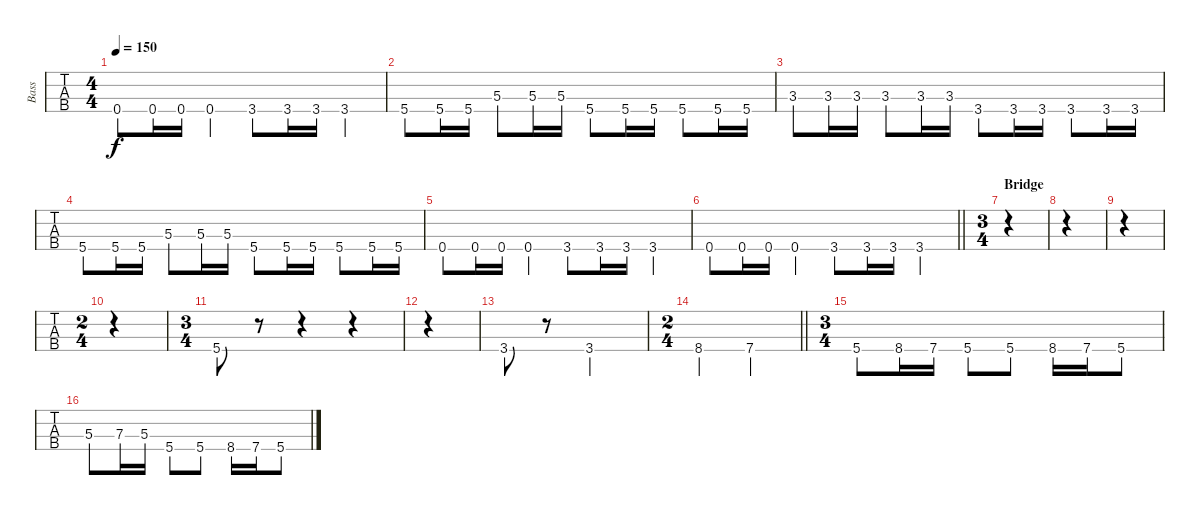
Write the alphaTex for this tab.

\track ("Bass" "Bass") {instrument synthbass2}
\staff {tabs}
\tuning (F2 C2 G1 D1) {hide}
\ts (4 4)
\tempo 150
\clef f4
\ks c
0.4.8{dy f} 0.4.16 0.4.16 0.4.4 3.4.8 3.4.16 3.4.16 3.4.4 |
5.4.8 5.4.16 5.4.16 5.3.8 5.3.16 5.3.16 5.4.8 5.4.16 5.4.16 5.4.8 5.4.16 5.4.16 |
3.3.8 3.3.16 3.3.16 3.3.8 3.3.16 3.3.16 3.4.8 3.4.16 3.4.16 3.4.8 3.4.16 3.4.16 |
5.4.8 5.4.16 5.4.16 5.3.8 5.3.16 5.3.16 5.4.8 5.4.16 5.4.16 5.4.8 5.4.16 5.4.16 |
0.4.8 0.4.16 0.4.16 0.4.4 3.4.8 3.4.16 3.4.16 3.4.4 |
\barLineRight lightlight
0.4.8 0.4.16 0.4.16 0.4.4 3.4.8 3.4.16 3.4.16 3.4.4 |
\ts (3 4)
\section ("" "Bridge")
|
|
|
\ts (2 4)
|
\ts (3 4)
5.4.8 r.8 r.4 r.4 |
|
3.4.8 r.8 3.4.2 |
\ts (2 4)
\barLineRight lightlight
8.4.4 7.4.4 |
\ts (3 4)
\section ("" "")
5.4.8 8.4.16 7.4.16 5.4.8 5.4.8 8.4.16 7.4.16 5.4.8 |
5.3.8 7.3.16 5.3.16 5.4.8 5.4.8 8.4.16 7.4.16 5.4.8
